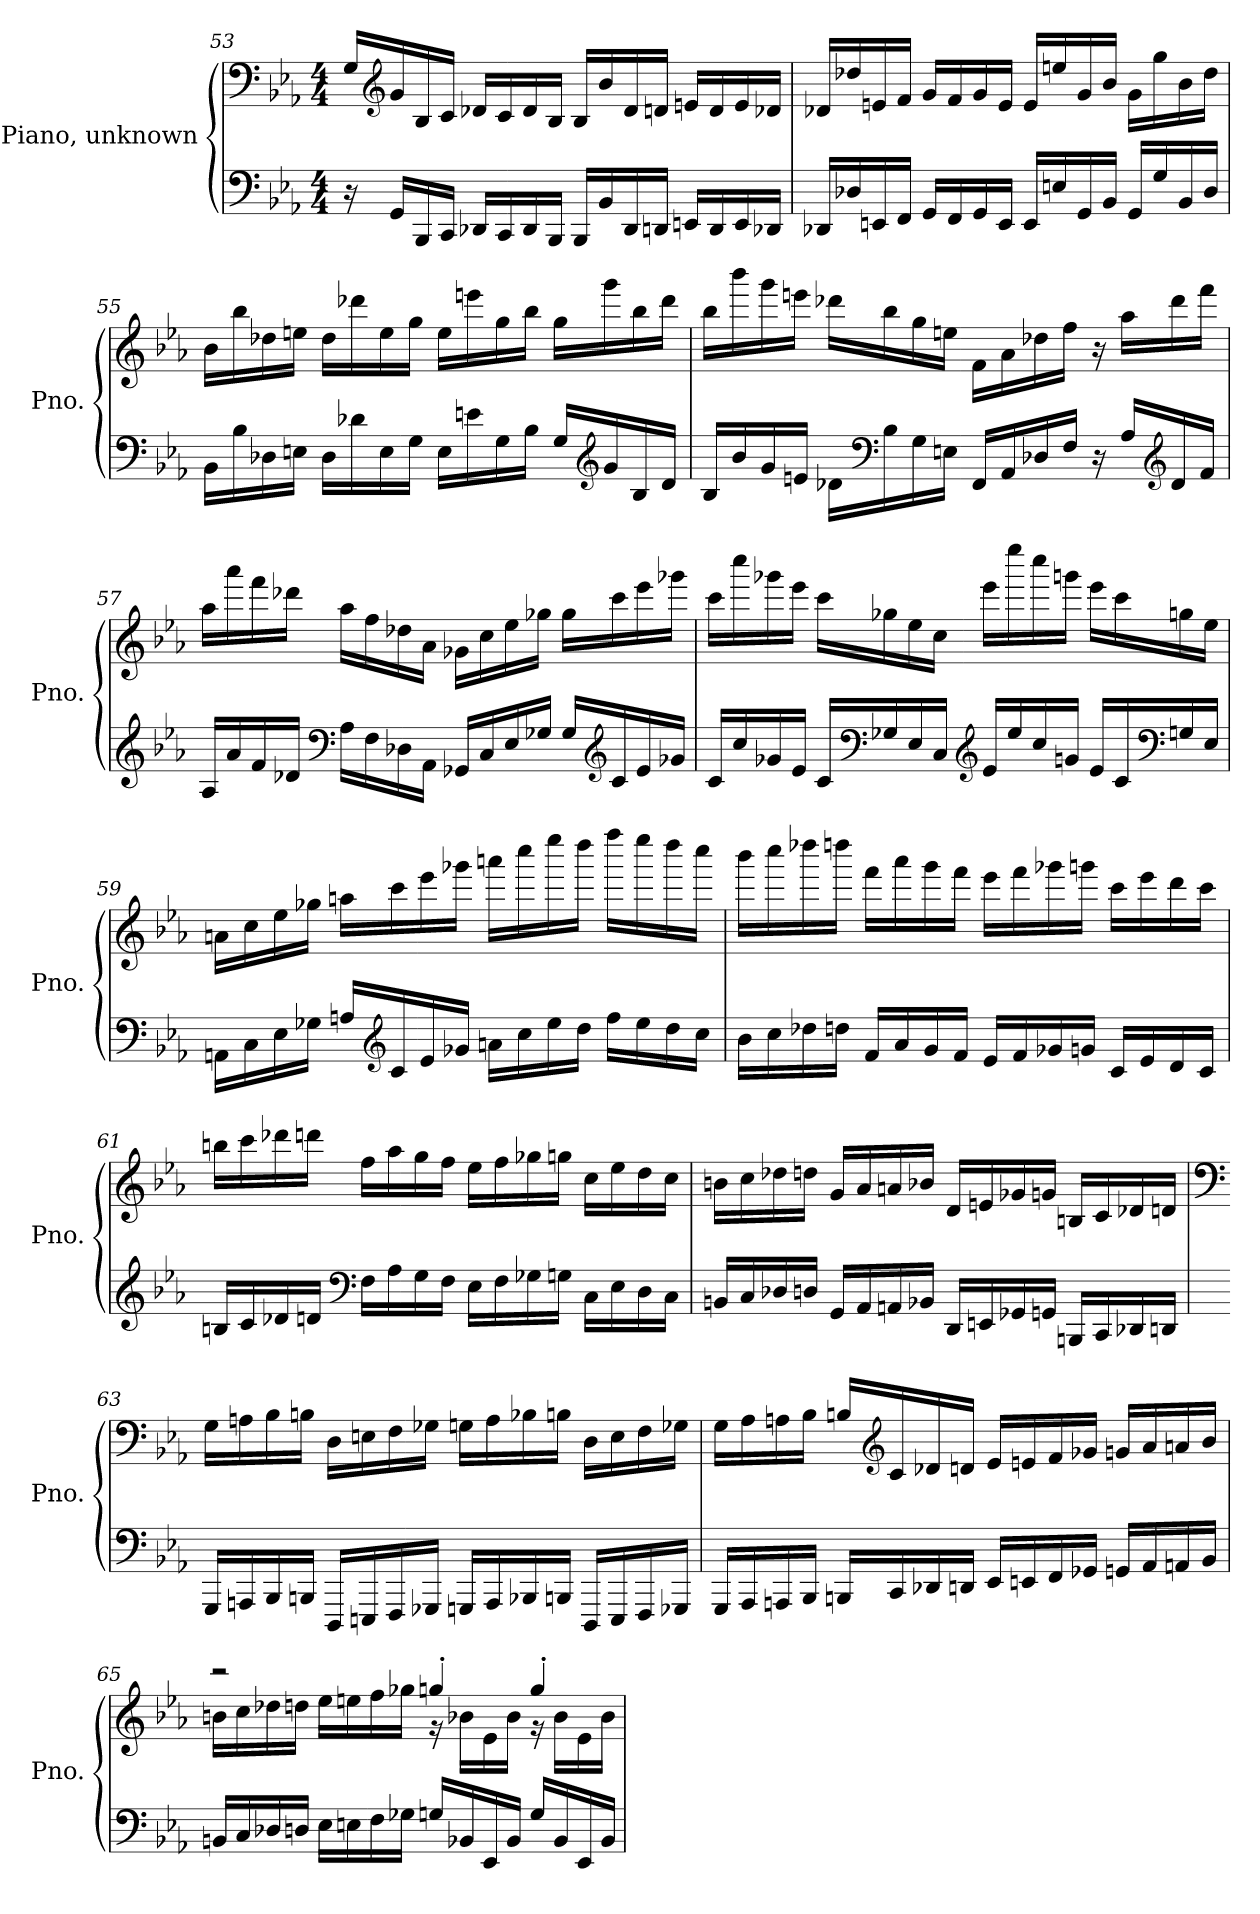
**kern	**kern
*part1	*part1
*staff2	*staff1
*I"Piano, unknown	*
*I'Pno.	*
*clefF4	*clefF4
*k[b-e-a-]	*k[b-e-a-]
*M4/4	*M4/4
=53	=53
16r	16G/LL
*	*clefG2
16GG/LL	16g/
16BBB-/	16B-/
16CC/JJ	16c/JJ
16DD-X/LL	16d-X/LL
16CC/	16c/
16DD-/	16d-/
16BBB-/JJ	16B-/JJ
16BBB-/LL	16B-/LL
16BB-/	16b-/
16DD-/	16d-/
16DDn/JJ	16dn/JJ
16EEn/LL	16en/LL
16DD/	16d/
16EE/	16e/
16DD-X/JJ	16d-X/JJ
!!LO:PB:g=z
=54	=54
16DD-X/LL	16d-X/LL
16D-X/	16dd-X/
16EEn/	16en/
16FF/JJ	16f/JJ
16GG/LL	16g/LL
16FF/	16f/
16GG/	16g/
16EE/JJ	16e/JJ
16EE/LL	16e/LL
16En/	16een/
16GG/	16g/
16BB-/JJ	16b-/JJ
16GG/LL	16g\LL
16G/	16gg\
16BB-/	16b-\
16D-/JJ	16dd-\JJ
=55	=55
16BB-\LL	16b-\LL
16B-\	16bb-\
16D-X\	16dd-X\
16En\JJ	16een\JJ
16D-\LL	16dd-\LL
16d-X\	16ddd-X\
16E\	16ee\
16G\JJ	16gg\JJ
16E\LL	16ee\LL
16en\	16eeen\
16G\	16gg\
16B-\JJ	16bb-\JJ
16G/LL	16gg\LL
*clefG2	*
16g/	16ggg\
16B-/	16bb-\
16d-/JJ	16ddd-\JJ
!!LO:LB:g=z
=56	=56
16B-/LL	16bb-\LL
16b-/	16bbb-\
16g/	16ggg\
16en/JJ	16eeen\JJ
16d-X\LL	16ddd-X\LL
*clefF4	*
16B-\	16bb-\
16G\	16gg\
16En\JJ	16een\JJ
16FF/LL	16f\LL
16AA-/	16a-\
16D-X/	16dd-X\
16F/JJ	16ff\JJ
16r	16r
16A-/LL	16aa-\LL
*clefG2	*
16d-/	16ddd-\
16f/JJ	16fff\JJ
!!LO:LB:g=z
=57	=57
16A-/LL	16aa-\LL
16a-/	16aaa-\
16f/	16fff\
16d-X/JJ	16ddd-X\JJ
*clefF4	*
16A-\LL	16aa-\LL
16F\	16ff\
16D-X\	16dd-X\
16AA-\JJ	16a-\JJ
16GG-X/LL	16g-X\LL
16C/	16cc\
16E-/	16ee-\
16G-X/JJ	16gg-X\JJ
16G-/LL	16gg-\LL
*clefG2	*
16c/	16ccc\
16e-/	16eee-\
16g-X/JJ	16ggg-X\JJ
!!LO:LB:g=z
=58	=58
16c/LL	16ccc\LL
16cc/	16cccc\
16g-X/	16ggg-X\
16e-/JJ	16eee-\JJ
16c/LL	16ccc\LL
*clefF4	*
16G-X/	16gg-X\
16E-/	16ee-\
16C/JJ	16cc\JJ
*clefG2	*
16e-/LL	16eee-\LL
16ee-/	16eeee-\
16cc/	16cccc\
16gn/JJ	16gggn\JJ
16e-/LL	16eee-\LL
16c/	16ccc\
*clefF4	*
16Gn/	16ggn\
16E-/JJ	16ee-\JJ
!!LO:LB:g=z
=59	=59
16AAn\LL	16an\LL
16C\	16cc\
16E-\	16ee-\
16G-X\JJ	16gg-X\JJ
16An/LL	16aan\LL
*clefG2	*
16c/	16ccc\
16e-/	16eee-\
16g-X/JJ	16ggg-X\JJ
16an\LL	16aaan\LL
16cc\	16cccc\
16ee-\	16eeee-\
16dd\JJ	16dddd\JJ
16ff\LL	16ffff\LL
16ee-\	16eeee-\
16dd\	16dddd\
16cc\JJ	16cccc\JJ
!!LO:LB:g=z
=60	=60
16b-\LL	16bbb-\LL
16cc\	16cccc\
16dd-X\	16dddd-X\
16ddn\JJ	16ddddn\JJ
16f/LL	16fff\LL
16a-/	16aaa-\
16g/	16ggg\
16f/JJ	16fff\JJ
16e-/LL	16eee-\LL
16f/	16fff\
16g-X/	16ggg-X\
16gn/JJ	16gggn\JJ
16c/LL	16ccc\LL
16e-/	16eee-\
16d/	16ddd\
16c/JJ	16ccc\JJ
=61	=61
16Bn/LL	16bbn\LL
16c/	16ccc\
16d-X/	16ddd-X\
16dn/JJ	16dddn\JJ
*clefF4	*
16F\LL	16ff\LL
16A-\	16aa-\
16G\	16gg\
16F\JJ	16ff\JJ
16E-\LL	16ee-\LL
16F\	16ff\
16G-X\	16gg-X\
16Gn\JJ	16ggn\JJ
16C\LL	16cc\LL
16E-\	16ee-\
16D\	16dd\
16C\JJ	16cc\JJ
!!LO:PB:g=z
=62	=62
16BBn/LL	16bn\LL
16C/	16cc\
16D-X/	16dd-X\
16Dn/JJ	16ddn\JJ
16GG/LL	16g/LL
16AA-/	16a-/
16AAn/	16an/
16BB-X/JJ	16b-X/JJ
16DD/LL	16d/LL
16EEn/	16en/
16GG-X/	16g-X/
16GGn/JJ	16gn/JJ
16BBBn/LL	16Bn/LL
16CC/	16c/
16DD-X/	16d-X/
16DDn/JJ	16dn/JJ
!!LO:LB:g=z
=63	=63
*	*clefF4
16GGG/LL	16G\LL
16AAAn/	16An\
16BBB-/	16B-\
16BBBn/JJ	16Bn\JJ
16DDD/LL	16D\LL
16EEEn/	16En\
16FFF/	16F\
16GGG-X/JJ	16G-X\JJ
16GGGn/LL	16Gn\LL
16AAA/	16A\
16BBB-X/	16B-X\
16BBBn/JJ	16Bn\JJ
16DDD/LL	16D\LL
16EEE/	16E\
16FFF/	16F\
16GGG-X/JJ	16G-X\JJ
!!LO:LB:g=z
=64	=64
16GGG/LL	16G\LL
16AAA-/	16A-\
16AAAn/	16An\
16BBB-/JJ	16B-\JJ
16BBBn/LL	16Bn/LL
*	*clefG2
16CC/	16c/
16DD-X/	16d-X/
16DDn/JJ	16dn/JJ
16EE-/LL	16e-/LL
16EEn/	16en/
16FF/	16f/
16GG-X/JJ	16g-X/JJ
16GGn/LL	16gn/LL
16AA-/	16a-/
16AAn/	16an/
16BB-/JJ	16b-/JJ
=65	=65
*	*^
16BBn/LL	2r	16bn\LL
16C/	.	16cc\
16D-X/	.	16dd-X\
16Dn/JJ	.	16ddn\JJ
16E-\LL	.	16ee-\LL
16En\	.	16een\
16F\	.	16ff\
16G-X\JJ	.	16gg-X\JJ
16Gn/LL	4ggn'/	16r
16BB-X/	.	16b-X\LL
16EE-/	.	16e-\
16BB-/JJ	.	16b-\JJ
16G/LL	4gg'/	16r
16BB-/	.	16b-\LL
16EE-/	.	16e-\
16BB-/JJ	.	16b-\JJ
*	*v	*v
=	=
*-	*-
